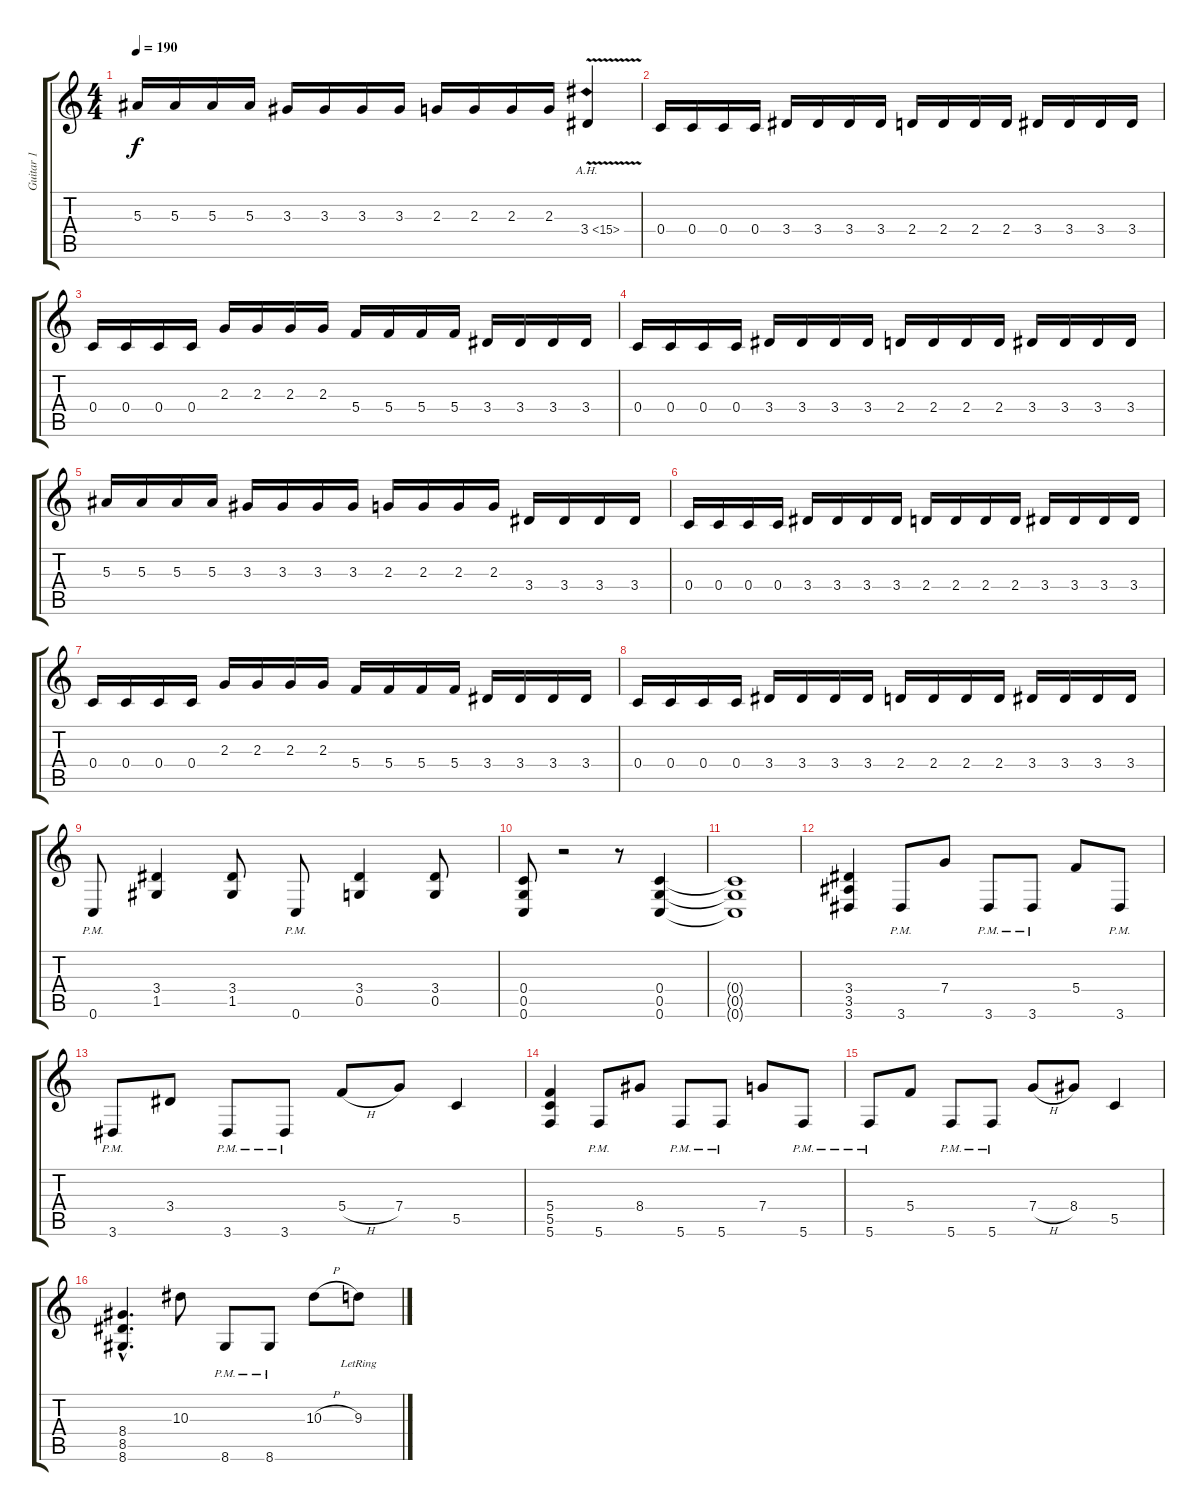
\track ("Guitar 1" "Guitar 1") {instrument distortionguitar}
\staff {score tabs}
\tuning (D4 A3 F3 C3 G2 C2) {hide}
\ts (4 4)
\tempo 190
\clef g2
\ks c
5.3.16{dy f} 5.3.16 5.3.16 5.3.16 3.3.16 3.3.16 3.3.16 3.3.16 2.3.16 2.3.16 2.3.16 2.3.16 3.4{ah 12 v}.4 |
0.4.16 0.4.16 0.4.16 0.4.16 3.4.16 3.4.16 3.4.16 3.4.16 2.4.16 2.4.16 2.4.16 2.4.16 3.4.16 3.4.16 3.4.16 3.4.16 |
0.4.16 0.4.16 0.4.16 0.4.16 2.3.16 2.3.16 2.3.16 2.3.16 5.4.16 5.4.16 5.4.16 5.4.16 3.4.16 3.4.16 3.4.16 3.4.16 |
0.4.16 0.4.16 0.4.16 0.4.16 3.4.16 3.4.16 3.4.16 3.4.16 2.4.16 2.4.16 2.4.16 2.4.16 3.4.16 3.4.16 3.4.16 3.4.16 |
5.3.16 5.3.16 5.3.16 5.3.16 3.3.16 3.3.16 3.3.16 3.3.16 2.3.16 2.3.16 2.3.16 2.3.16 3.4.16 3.4.16 3.4.16 3.4.16 |
0.4.16 0.4.16 0.4.16 0.4.16 3.4.16 3.4.16 3.4.16 3.4.16 2.4.16 2.4.16 2.4.16 2.4.16 3.4.16 3.4.16 3.4.16 3.4.16 |
0.4.16 0.4.16 0.4.16 0.4.16 2.3.16 2.3.16 2.3.16 2.3.16 5.4.16 5.4.16 5.4.16 5.4.16 3.4.16 3.4.16 3.4.16 3.4.16 |
0.4.16 0.4.16 0.4.16 0.4.16 3.4.16 3.4.16 3.4.16 3.4.16 2.4.16 2.4.16 2.4.16 2.4.16 3.4.16 3.4.16 3.4.16 3.4.16 |
0.6{pm}.8 (3.4 1.5).4 (3.4 1.5).8 0.6{pm}.8 (3.4 0.5).4 (3.4 0.5).8 |
(0.4 0.5 0.6).8 r.2 r.8 (0.4 0.5 0.6).4 |
(0.4{t} 0.5{t} 0.6{t}).1 |
(3.4 3.5 3.6).4 3.6{pm}.8 7.4.8 3.6{pm}.8 3.6{pm}.8 5.4.8 3.6{pm}.8 |
3.6{pm}.8 3.4.8 3.6{pm}.8 3.6{pm}.8 5.4{h}.8 7.4.8 5.5.4 |
(5.4 5.5 5.6).4 5.6{pm}.8 8.4.8 5.6{pm}.8 5.6{pm}.8 7.4.8 5.6{pm}.8 |
5.6{pm}.8 5.4.8 5.6{pm}.8 5.6{pm}.8 7.4{h}.8 8.4.8 5.5.4 |
(8.4{hac} 8.5{hac} 8.6{hac}).4{d} 10.3.8 8.6{pm}.8 8.6{pm}.8 10.3{h}.8 9.3{lr}.8
